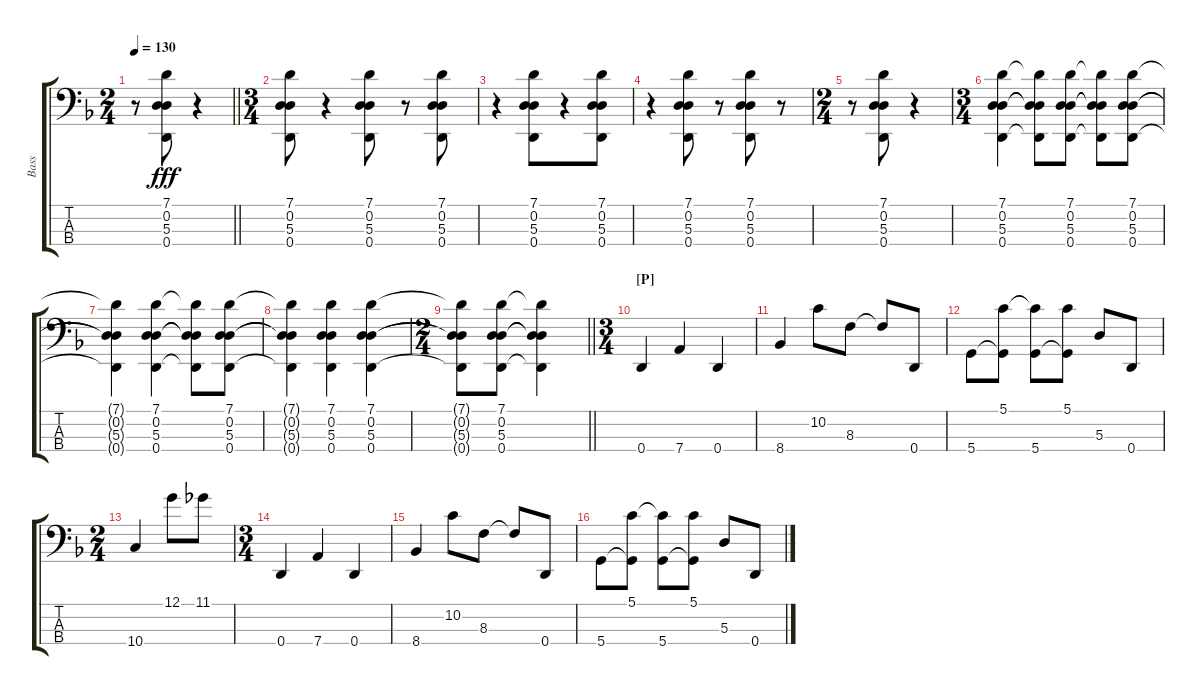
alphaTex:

\track ("Bass" "Bass") {instrument electricbasspick}
\staff {score tabs}
\tuning (G2 D2 A1 D1) {hide}
\ts (2 4)
\tempo 130
\clef f4
\barLineRight lightlight
\ks dminor
r.8{dy fff} (7.1 0.2 5.3 0.4).8{beam merge} r.4 |
\ts (3 4)
\section ("" "")
(7.1 0.2 5.3 0.4).8 r.4 (7.1 0.2 5.3 0.4).8 r.8 (7.1 0.2 5.3 0.4).8 |
r.4 (7.1 0.2 5.3 0.4).8{beam merge} r.4 (7.1 0.2 5.3 0.4).8 |
r.4 (7.1 0.2 5.3 0.4).8 r.8 (7.1 0.2 5.3 0.4).8{beam merge} r.8 |
\ts (2 4)
r.8 (7.1 0.2 5.3 0.4).8{beam merge} r.4 |
\ts (3 4)
(7.1 0.2 5.3 0.4).4 (7.1{t} 0.2{t} 5.3{t} 0.4{t}).8 (7.1 0.2 5.3 0.4).8{beam split} (7.1{t} 0.2{t} 5.3{t} 0.4{t}).8 (7.1 0.2 5.3 0.4).8 |
(7.1{t} 0.2{t} 5.3{t} 0.4{t}).4 (7.1 0.2 5.3 0.4).4 (7.1{t} 0.2{t} 5.3{t} 0.4{t}).8 (7.1 0.2 5.3 0.4).8 |
(7.1{t} 0.2{t} 5.3{t} 0.4{t}).4 (7.1 0.2 5.3 0.4).4 (7.1 0.2 5.3 0.4).4 |
\ts (2 4)
\barLineRight lightlight
(7.1{t} 0.2{t} 5.3{t} 0.4{t}).8 (7.1 0.2 5.3 0.4).8{beam merge} (7.1{t} 0.2{t} 5.3{t} 0.4{t}).4 |
\ts (3 4)
\section ("" "[P]")
0.4.4 7.4.4 0.4.4 |
8.4.4 10.2.8 8.3.8 8.3{t}.8 0.4.8 |
5.4.8 (5.1 5.4{t}).8 (5.1{t} 5.4).8 (5.1 5.4{t}).8 5.3.8 0.4.8 |
\ts (2 4)
10.4.4 12.1.8 11.1.8 |
\ts (3 4)
0.4.4 7.4.4 0.4.4 |
8.4.4 10.2.8 8.3.8 8.3{t}.8 0.4.8 |
5.4.8 (5.1 5.4{t}).8 (5.1{t} 5.4).8 (5.1 5.4{t}).8 5.3.8 0.4.8
